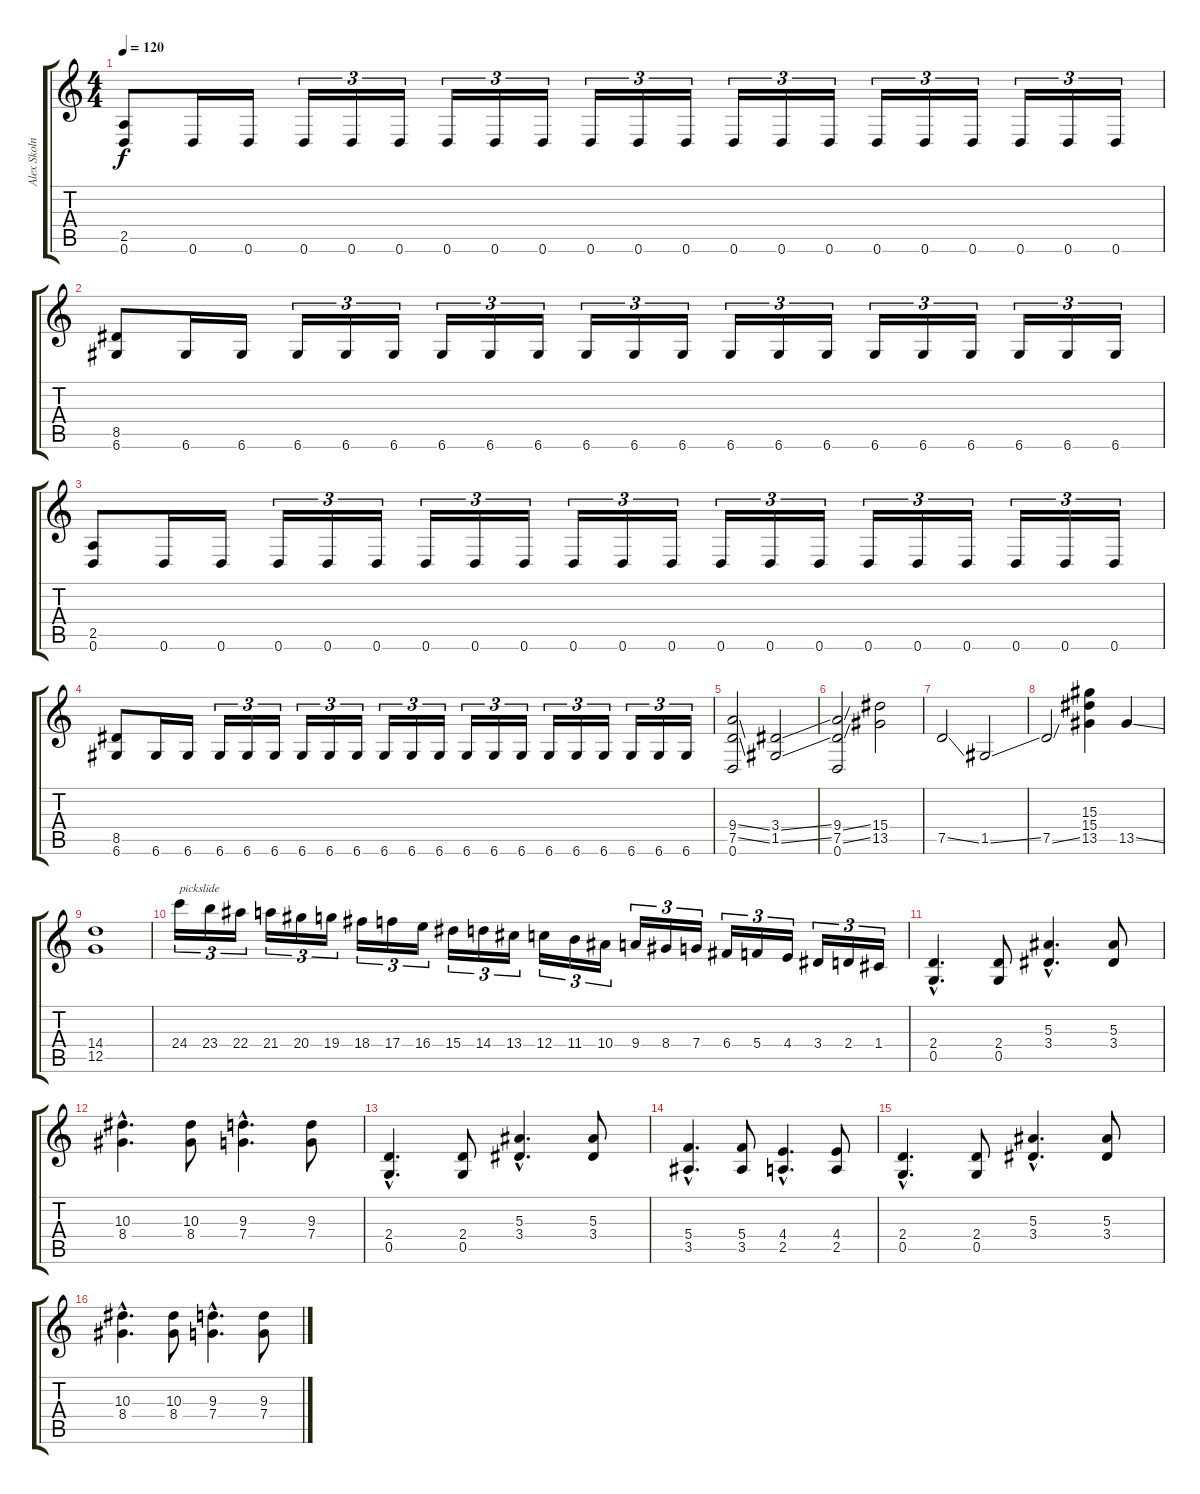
\track ("Alex Skolnick" "Alex Skoln") {instrument distortionguitar}
\staff {score tabs}
\tuning (D4 A3 F3 C3 G2 D2) {hide}
\ts (4 4)
\tempo 120
\clef g2
\ks c
(2.5 0.6).8{dy f} 0.6.16 0.6.16 0.6.16{tu (3 2)} 0.6.16{tu (3 2)} 0.6.16{tu (3 2)} 0.6.16{tu (3 2)} 0.6.16{tu (3 2)} 0.6.16{tu (3 2)} 0.6.16{tu (3 2)} 0.6.16{tu (3 2)} 0.6.16{tu (3 2)} 0.6.16{tu (3 2)} 0.6.16{tu (3 2)} 0.6.16{tu (3 2)} 0.6.16{tu (3 2)} 0.6.16{tu (3 2)} 0.6.16{tu (3 2)} 0.6.16{tu (3 2)} 0.6.16{tu (3 2)} 0.6.16{tu (3 2)} |
(8.5 6.6).8 6.6.16 6.6.16 6.6.16{tu (3 2)} 6.6.16{tu (3 2)} 6.6.16{tu (3 2)} 6.6.16{tu (3 2)} 6.6.16{tu (3 2)} 6.6.16{tu (3 2)} 6.6.16{tu (3 2)} 6.6.16{tu (3 2)} 6.6.16{tu (3 2)} 6.6.16{tu (3 2)} 6.6.16{tu (3 2)} 6.6.16{tu (3 2)} 6.6.16{tu (3 2)} 6.6.16{tu (3 2)} 6.6.16{tu (3 2)} 6.6.16{tu (3 2)} 6.6.16{tu (3 2)} 6.6.16{tu (3 2)} |
(2.5 0.6).8 0.6.16 0.6.16 0.6.16{tu (3 2)} 0.6.16{tu (3 2)} 0.6.16{tu (3 2)} 0.6.16{tu (3 2)} 0.6.16{tu (3 2)} 0.6.16{tu (3 2)} 0.6.16{tu (3 2)} 0.6.16{tu (3 2)} 0.6.16{tu (3 2)} 0.6.16{tu (3 2)} 0.6.16{tu (3 2)} 0.6.16{tu (3 2)} 0.6.16{tu (3 2)} 0.6.16{tu (3 2)} 0.6.16{tu (3 2)} 0.6.16{tu (3 2)} 0.6.16{tu (3 2)} 0.6.16{tu (3 2)} |
(8.5 6.6).8 6.6.16 6.6.16 6.6.16{tu (3 2)} 6.6.16{tu (3 2)} 6.6.16{tu (3 2)} 6.6.16{tu (3 2)} 6.6.16{tu (3 2)} 6.6.16{tu (3 2)} 6.6.16{tu (3 2)} 6.6.16{tu (3 2)} 6.6.16{tu (3 2)} 6.6.16{tu (3 2)} 6.6.16{tu (3 2)} 6.6.16{tu (3 2)} 6.6.16{tu (3 2)} 6.6.16{tu (3 2)} 6.6.16{tu (3 2)} 6.6.16{tu (3 2)} 6.6.16{tu (3 2)} 6.6.16{tu (3 2)} |
(9.4{ss} 7.5{ss} 0.6).2 (3.4{ss} 1.5{ss}).2 |
(9.4{ss} 7.5{ss} 0.6).2 (15.4 13.5).2 |
7.5{ss}.2 1.5{ss}.2 |
7.5{ss}.2 (15.3 15.4 13.5).4 13.5{ss}.4 |
(14.4 12.5).1 |
24.4.16{tu (3 2) txt "pickslide" instrument guitarfretnoise} 23.4.16{tu (3 2)} 22.4.16{tu (3 2)} 21.4.16{tu (3 2)} 20.4.16{tu (3 2)} 19.4.16{tu (3 2)} 18.4.16{tu (3 2)} 17.4.16{tu (3 2)} 16.4.16{tu (3 2)} 15.4.16{tu (3 2)} 14.4.16{tu (3 2)} 13.4.16{tu (3 2)} 12.4.16{tu (3 2)} 11.4.16{tu (3 2)} 10.4.16{tu (3 2)} 9.4.16{tu (3 2)} 8.4.16{tu (3 2)} 7.4.16{tu (3 2)} 6.4.16{tu (3 2)} 5.4.16{tu (3 2)} 4.4.16{tu (3 2)} 3.4.16{tu (3 2)} 2.4.16{tu (3 2)} 1.4.16{tu (3 2)} |
(2.4{hac} 0.5{hac}).4{d instrument distortionguitar} (2.4 0.5).8 (5.3{hac} 3.4{hac}).4{d} (5.3 3.4).8 |
(10.3{hac} 8.4{hac}).4{d} (10.3 8.4).8 (9.3{hac} 7.4{hac}).4{d} (9.3 7.4).8 |
(2.4{hac} 0.5{hac}).4{d} (2.4 0.5).8 (5.3{hac} 3.4{hac}).4{d} (5.3 3.4).8 |
(5.4{hac} 3.5{hac}).4{d} (5.4 3.5).8 (4.4{hac} 2.5{hac}).4{d} (4.4 2.5).8 |
(2.4{hac} 0.5{hac}).4{d} (2.4 0.5).8 (5.3{hac} 3.4{hac}).4{d} (5.3 3.4).8 |
(10.3{hac} 8.4{hac}).4{d} (10.3 8.4).8 (9.3{hac} 7.4{hac}).4{d} (9.3 7.4).8
